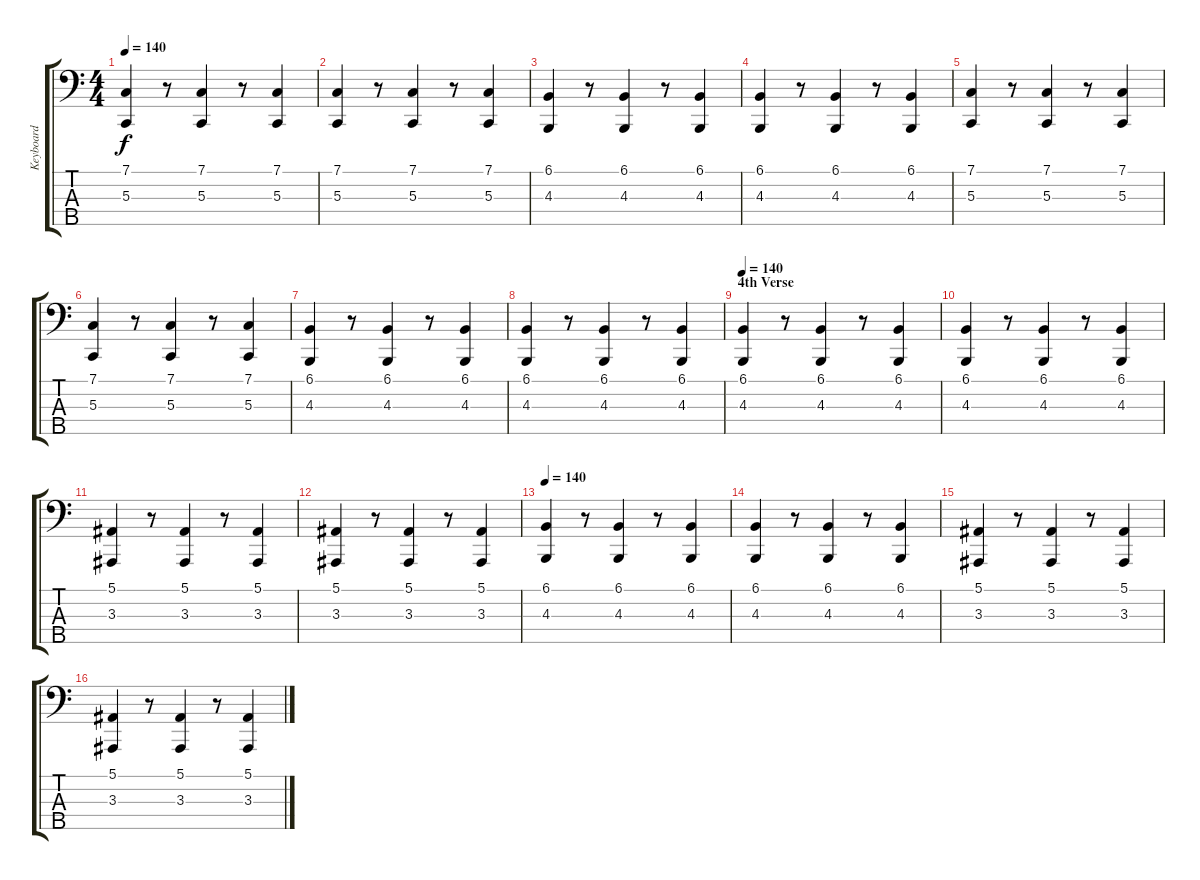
\track ("Keyboard" "Keyboard") {instrument stringensemble1}
\staff {score tabs}
\tuning (F2 C2 G1 D1 A0) {hide}
\ts (4 4)
\tempo 140
\clef f4
\ks c
(7.1 5.3).4{dy f} r.8 (7.1 5.3).4 r.8 (7.1 5.3).4 |
(7.1 5.3).4 r.8 (7.1 5.3).4 r.8 (7.1 5.3).4 |
(6.1 4.3).4 r.8 (6.1 4.3).4 r.8 (6.1 4.3).4 |
(6.1 4.3).4 r.8 (6.1 4.3).4 r.8 (6.1 4.3).4 |
(7.1 5.3).4 r.8 (7.1 5.3).4 r.8 (7.1 5.3).4 |
(7.1 5.3).4 r.8 (7.1 5.3).4 r.8 (7.1 5.3).4 |
(6.1 4.3).4 r.8 (6.1 4.3).4 r.8 (6.1 4.3).4 |
(6.1 4.3).4 r.8 (6.1 4.3).4 r.8 (6.1 4.3).4 |
\section ("" "4th Verse")
\tempo 140
(6.1 4.3).4 r.8 (6.1 4.3).4 r.8 (6.1 4.3).4 |
(6.1 4.3).4 r.8 (6.1 4.3).4 r.8 (6.1 4.3).4 |
(5.1 3.3).4 r.8 (5.1 3.3).4 r.8 (5.1 3.3).4 |
(5.1 3.3).4 r.8 (5.1 3.3).4 r.8 (5.1 3.3).4 |
\tempo 140
(6.1 4.3).4 r.8 (6.1 4.3).4 r.8 (6.1 4.3).4 |
(6.1 4.3).4 r.8 (6.1 4.3).4 r.8 (6.1 4.3).4 |
(5.1 3.3).4 r.8 (5.1 3.3).4 r.8 (5.1 3.3).4 |
(5.1 3.3).4 r.8 (5.1 3.3).4 r.8 (5.1 3.3).4
